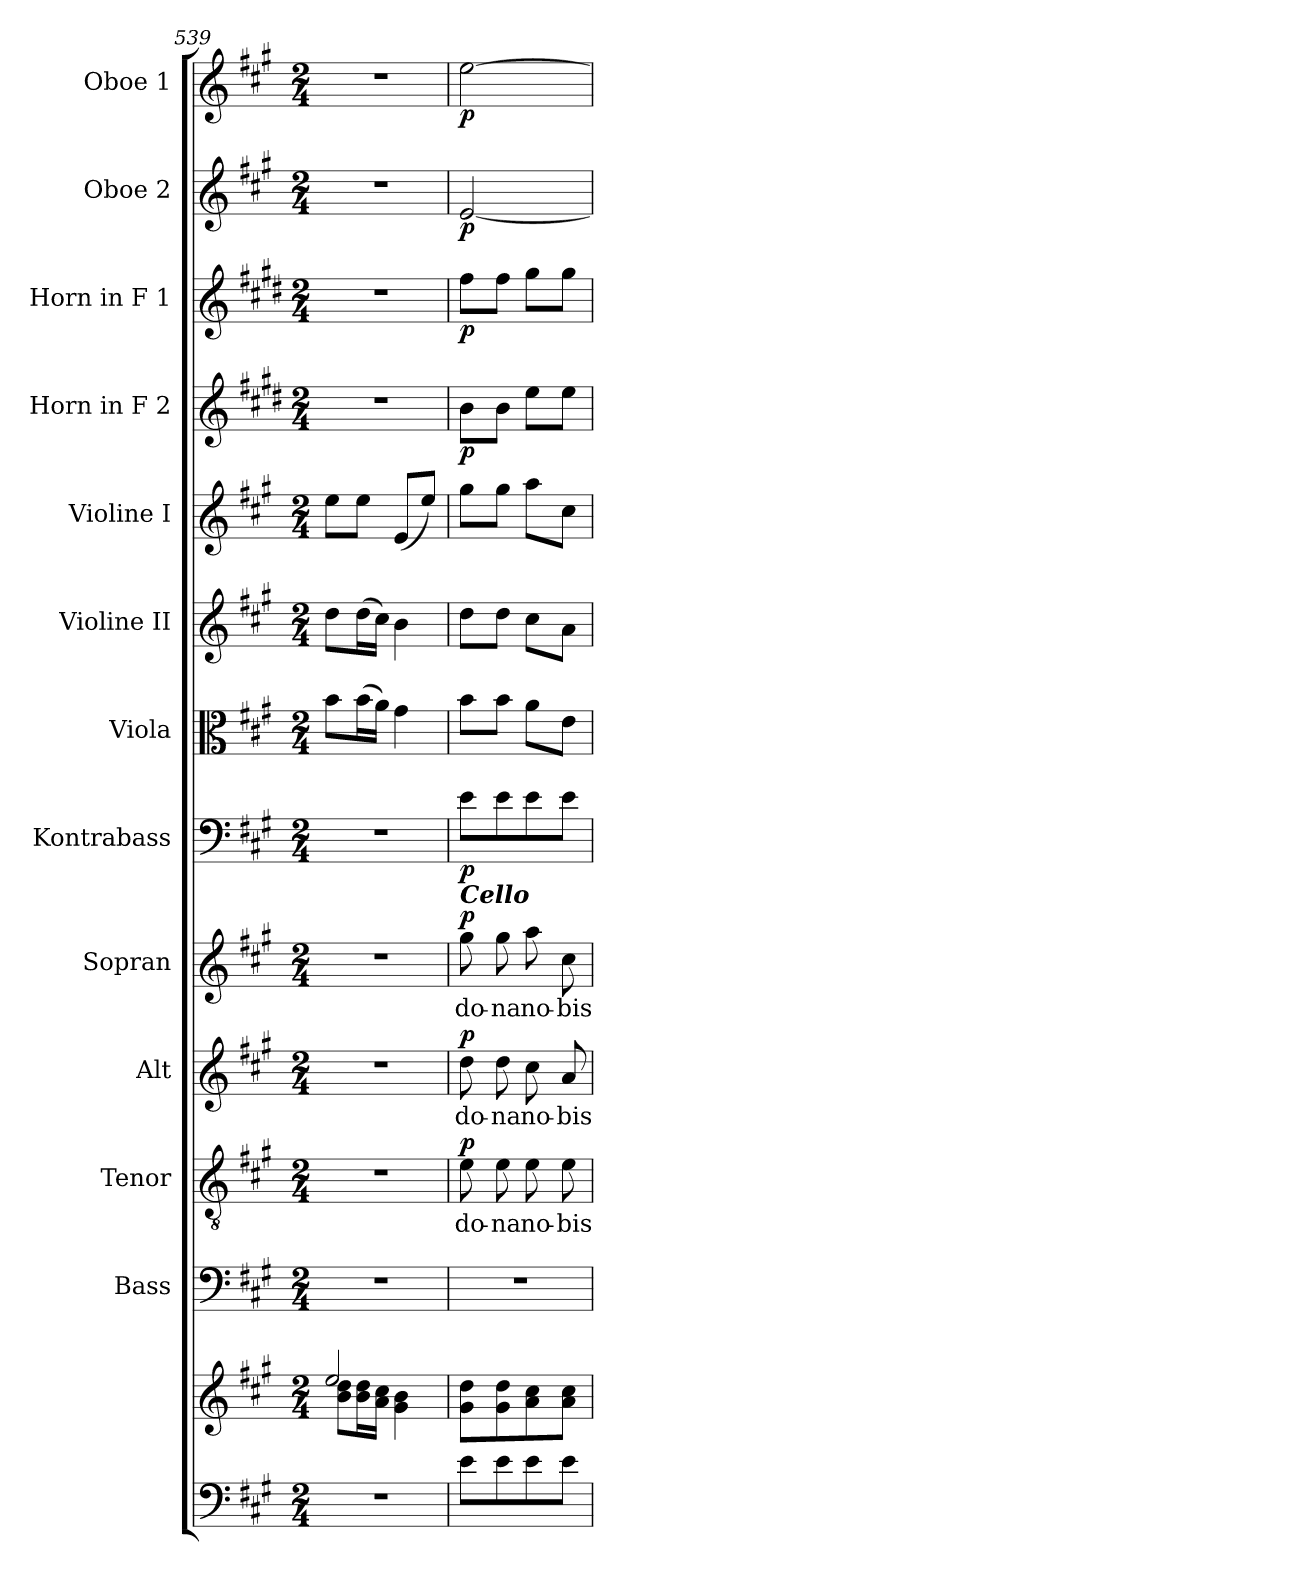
**kern	**kern	**kern	**kern	**text	**dynam	**kern	**text	**dynam	**kern	**text	**dynam	**kern	**dynam	**kern	**kern	**kern	**kern	**dynam	**kern	**dynam	**kern	**dynam	**kern	**dynam
*part13	*part13	*part12	*part11	*part11	*part11	*part10	*part10	*part10	*part9	*part9	*part9	*part8	*part8	*part7	*part6	*part5	*part4	*part4	*part3	*part3	*part2	*part2	*part1	*part1
*staff14	*staff13	*staff12	*staff11	*staff11	*staff11	*staff10	*staff10	*staff10	*staff9	*staff9	*staff9	*staff8	*staff8	*staff7	*staff6	*staff5	*staff4	*staff4	*staff3	*staff3	*staff2	*staff2	*staff1	*staff1
*	*	*I"Bass	*I"Tenor	*	*	*I"Alt	*	*	*I"Sopran	*	*	*I"Kontrabass	*	*I"Viola	*I"Violine II	*I"Violine I	*I"Horn in F 2	*	*I"Horn in F 1	*	*I"Oboe 2	*	*I"Oboe 1	*
*	*	*I'B.	*I'T.	*	*	*I'A.	*	*	*I'S.	*	*	*I'Kb.	*	*I'Vla.	*I'Vl. II	*I'Vl. I	*	*	*	*	*I'Ob.. 2	*	*I'Ob. 1	*
*clefF4	*clefG2	*clefF4	*clefGv2	*	*	*clefG2	*	*	*clefG2	*	*	*clefF4	*	*clefC3	*clefG2	*clefG2	*clefG2	*	*clefG2	*	*clefG2	*	*clefG2	*
*	*	*	*	*	*	*	*	*	*	*	*	*ITrd7c12	*	*	*	*	*ITrd4c7	*	*ITrd4c7	*	*	*	*	*
*k[f#c#g#]	*k[f#c#g#]	*k[f#c#g#]	*k[f#c#g#]	*	*	*k[f#c#g#]	*	*	*k[f#c#g#]	*	*	*k[f#c#g#]	*	*k[f#c#g#]	*k[f#c#g#]	*k[f#c#g#]	*k[f#c#g#]	*	*k[f#c#g#]	*	*k[f#c#g#]	*	*k[f#c#g#]	*
*A:	*A:	*A:	*A:	*	*	*A:	*	*	*A:	*	*	*A:	*	*A:	*A:	*A:	*A:	*	*A:	*	*A:	*	*A:	*
*M2/4	*M2/4	*M2/4	*M2/4	*	*	*M2/4	*	*	*M2/4	*	*	*M2/4	*	*M2/4	*M2/4	*M2/4	*M2/4	*	*M2/4	*	*M2/4	*	*M2/4	*
=539	=539	=539	=539	=539	=539	=539	=539	=539	=539	=539	=539	=539	=539	=539	=539	=539	=539	=539	=539	=539	=539	=539	=539	=539
*	*^	*	*	*	*	*	*	*	*	*	*	*	*	*	*	*	*	*	*	*	*	*	*	*
2r	2ee/	8b\ 8dd\L	2r	2r	.	.	2r	.	.	2r	.	.	2r	.	8b\L	8dd\L	8ee\L	2r	.	2r	.	2r	.	2r	.
.	.	16b\ 16dd\L	.	.	.	.	.	.	.	.	.	.	.	.	(>16b\L	(>16dd\L	8ee\J	.	.	.	.	.	.	.	.
.	.	16a\ 16cc#\JJ	.	.	.	.	.	.	.	.	.	.	.	.	16a\JJ)	16cc#\JJ)	.	.	.	.	.	.	.	.	.
.	.	4g#\ 4b\	.	.	.	.	.	.	.	.	.	.	.	.	4g#\	4b\	(<8e/L	.	.	.	.	.	.	.	.
.	.	.	.	.	.	.	.	.	.	.	.	.	.	.	.	.	8ee/J)	.	.	.	.	.	.	.	.
*	*v	*v	*	*	*	*	*	*	*	*	*	*	*	*	*	*	*	*	*	*	*	*	*	*	*
!!LO:PB:g=z
=540	=540	=540	=540	=540	=540	=540	=540	=540	=540	=540	=540	=540	=540	=540	=540	=540	=540	=540	=540	=540	=540	=540	=540	=540
!	!	!	!	!	!	!	!	!	!	!	!	!LO:TX:b:Bi:t=Cello	!	!	!	!	!	!	!	!	!	!	!	!
!	!	!	!	!LO:LY:b	!LO:DY:a	!	!LO:LY:b	!LO:DY:a	!	!LO:LY:b	!LO:DY:a	!	!LO:DY:b	!	!	!	!	!LO:DY:b	!	!LO:DY:b	!	!LO:DY:b	!	!LO:DY:b
8e\L	8g#\ 8dd\L	2r	8e\	do-	p	8dd\	do-	p	8gg#\	do-	p	8E\L	p	8b\L	8dd\L	8gg#\L	8e\L	p	8b\L	p	[2e/	p	[2ee\	p
!	!	!	!	!LO:LY:b	!	!	!LO:LY:b	!	!	!LO:LY:b	!	!	!	!	!	!	!	!	!	!	!	!	!	!
8e\	8g#\ 8dd\	.	8e\	-na	.	8dd\	-na	.	8gg#\	-na	.	8E\	.	8b\J	8dd\J	8gg#\J	8e\J	.	8b\J	.	.	.	.	.
!	!	!	!	!LO:LY:b	!	!	!LO:LY:b	!	!	!LO:LY:b	!	!	!	!	!	!	!	!	!	!	!	!	!	!
8e\	8a\ 8cc#\	.	8e\	no-	.	8cc#\	no-	.	8aa\	no-	.	8E\	.	8a\L	8cc#\L	8aa\L	8a\L	.	8cc#\L	.	.	.	.	.
!	!	!	!	!LO:LY:b	!	!	!LO:LY:b	!	!	!LO:LY:b	!	!	!	!	!	!	!	!	!	!	!	!	!	!
8e\J	8a\ 8cc#\J	.	8e\	-bis	.	8a/	-bis	.	8cc#\	-bis	.	8E\J	.	8e\J	8a\J	8cc#\J	8a\J	.	8cc#\J	.	.	.	.	.
=	=	=	=	=	=	=	=	=	=	=	=	=	=	=	=	=	=	=	=	=	=	=	=	=
*-	*-	*-	*-	*-	*-	*-	*-	*-	*-	*-	*-	*-	*-	*-	*-	*-	*-	*-	*-	*-	*-	*-	*-	*-
